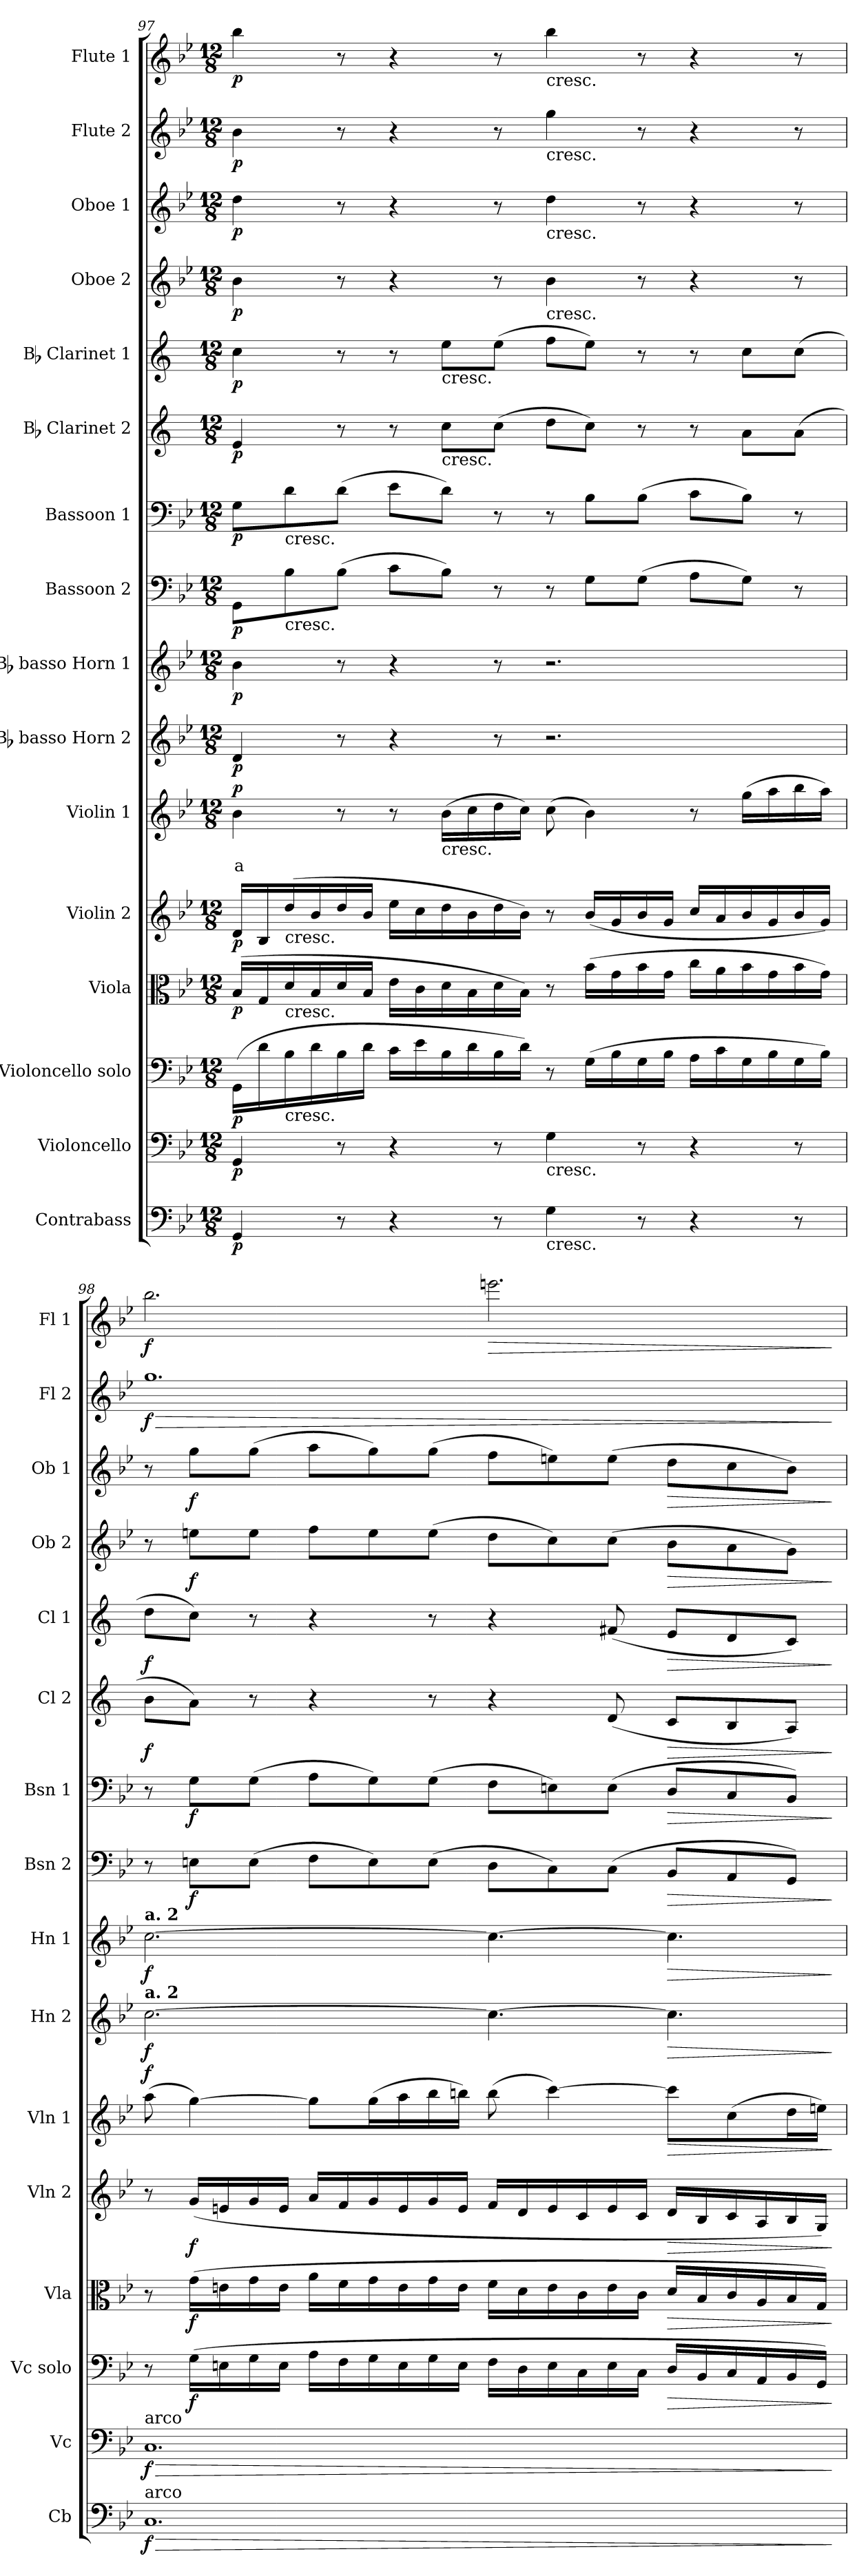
**kern	**dynam	**kern	**dynam	**kern	**dynam	**kern	**dynam	**kern	**dynam	**kern	**text	**dynam	**kern	**dynam	**kern	**dynam	**kern	**dynam	**kern	**dynam	**kern	**dynam	**kern	**dynam	**kern	**dynam	**kern	**dynam	**kern	**dynam	**kern	**dynam
*part16	*part16	*part15	*part15	*part14	*part14	*part13	*part13	*part12	*part12	*part11	*part11	*part11	*part10	*part10	*part9	*part9	*part8	*part8	*part7	*part7	*part6	*part6	*part5	*part5	*part4	*part4	*part3	*part3	*part2	*part2	*part1	*part1
*staff16	*staff16	*staff15	*staff15	*staff14	*staff14	*staff13	*staff13	*staff12	*staff12	*staff11	*staff11	*staff11	*staff10	*staff10	*staff9	*staff9	*staff8	*staff8	*staff7	*staff7	*staff6	*staff6	*staff5	*staff5	*staff4	*staff4	*staff3	*staff3	*staff2	*staff2	*staff1	*staff1
*I"Contrabass	*	*I"Violoncello	*	*I"Violoncello solo	*	*I"Viola	*	*I"Violin 2	*	*I"Violin 1	*	*	*I"Bb basso Horn 2	*	*I"Bb basso Horn 1	*	*I"Bassoon 2	*	*I"Bassoon 1	*	*I"Bb Clarinet 2	*	*I"Bb Clarinet 1	*	*I"Oboe 2	*	*I"Oboe 1	*	*I"Flute 2	*	*I"Flute 1	*
*I'Cb	*	*I'Vc	*	*I'Vc solo	*	*I'Vla	*	*I'Vln 2	*	*I'Vln 1	*	*	*I'Hn 2	*	*I'Hn 1	*	*I'Bsn 2	*	*I'Bsn 1	*	*I'Cl 2	*	*I'Cl 1	*	*I'Ob 2	*	*I'Ob 1	*	*I'Fl 2	*	*I'Fl 1	*
*clefF4	*	*clefF4	*	*clefF4	*	*clefC3	*	*clefG2	*	*clefG2	*	*	*clefG2	*	*clefG2	*	*clefF4	*	*clefF4	*	*clefG2	*	*clefG2	*	*clefG2	*	*clefG2	*	*clefG2	*	*clefG2	*
*ITrd7c12	*	*	*	*	*	*	*	*	*	*	*	*	*ITrd8c14	*	*ITrd8c14	*	*	*	*	*	*ITrd1c2	*	*ITrd1c2	*	*	*	*	*	*	*	*	*
*k[b-e-]	*	*k[b-e-]	*	*k[b-e-]	*	*k[b-e-]	*	*k[b-e-]	*	*k[b-e-]	*	*	*k[b-e-]	*	*k[b-e-]	*	*k[b-e-]	*	*k[b-e-]	*	*k[b-e-]	*	*k[b-e-]	*	*k[b-e-]	*	*k[b-e-]	*	*k[b-e-]	*	*k[b-e-]	*
*M12/8	*	*M12/8	*	*M12/8	*	*M12/8	*	*M12/8	*	*M12/8	*	*	*M12/8	*	*M12/8	*	*M12/8	*	*M12/8	*	*M12/8	*	*M12/8	*	*M12/8	*	*M12/8	*	*M12/8	*	*M12/8	*
=97	=97	=97	=97	=97	=97	=97	=97	=97	=97	=97	=97	=97	=97	=97	=97	=97	=97	=97	=97	=97	=97	=97	=97	=97	=97	=97	=97	=97	=97	=97	=97	=97
!	!LO:DY:b	!	!LO:DY:b	!	!LO:DY:b	!	!LO:DY:b	!	!LO:DY:b	!	!LO:LY:b:color=#FF0000	!LO:DY:b	!	!LO:DY:b	!	!LO:DY:b	!	!LO:DY:b	!	!LO:DY:b	!	!LO:DY:b	!	!LO:DY:b	!	!LO:DY:b	!	!LO:DY:b	!	!LO:DY:b	!	!LO:DY:b
4GGG/	p	4GG/	p	(16GG\LL	p	(16B-/LL	p	16d/LL	p	4b-\	a	p	4D/	p	4B-\	p	8GG\L	p	8G\L	p	4d/	p	4b-\	p	4b-\	p	4dd\	p	4b-\	p	4bb-\	p
.	.	.	.	16d\	.	16G/	.	16B-/	.	.	.	.	.	.	.	.	.	.	.	.	.	.	.	.	.	.	.	.	.	.	.	.
!	!	!	!	!	!	!	!	!	!	!	!	!	!	!	!	!	!	!	!LO:TX:b:t=cresc.	!	!	!	!	!	!	!	!	!	!	!	!	!
!	!	!	!	!	!	!	!	!	!	!	!	!	!	!	!	!	!LO:TX:b:t=cresc.	!	!	!	!	!	!	!	!	!	!	!	!	!	!	!
!	!	!	!	!	!	!	!	!LO:TX:b:t=cresc.	!	!	!	!	!	!	!	!	!	!	!	!	!	!	!	!	!	!	!	!	!	!	!	!
!	!	!	!	!	!	!LO:TX:b:t=cresc.	!	!	!	!	!	!	!	!	!	!	!	!	!	!	!	!	!	!	!	!	!	!	!	!	!	!
!	!	!	!	!LO:TX:b:t=cresc.	!	!	!	!	!	!	!	!	!	!	!	!	!	!	!	!	!	!	!	!	!	!	!	!	!	!	!	!
.	.	.	.	16B-\	.	16d/	.	(16dd/	.	.	.	.	.	.	.	.	8B-\	.	8d\	.	.	.	.	.	.	.	.	.	.	.	.	.
.	.	.	.	16d\	.	16B-/	.	16b-/	.	.	.	.	.	.	.	.	.	.	.	.	.	.	.	.	.	.	.	.	.	.	.	.
8r	.	8r	.	16B-\	.	16d/	.	16dd/	.	8r	.	.	8r	.	8r	.	(8B-\J	.	(8d\J	.	8r	.	8r	.	8r	.	8r	.	8r	.	8r	.
.	.	.	.	16d\JJ	.	16B-/JJ	.	16b-/JJ	.	.	.	.	.	.	.	.	.	.	.	.	.	.	.	.	.	.	.	.	.	.	.	.
4r	.	4r	.	16c\LL	.	16e-\LL	.	16ee-\LL	.	8r	.	.	4r	.	4r	.	8c\L	.	8e-\L	.	8r	.	8r	.	4r	.	4r	.	4r	.	4r	.
.	.	.	.	16e-\	.	16c\	.	16cc\	.	.	.	.	.	.	.	.	.	.	.	.	.	.	.	.	.	.	.	.	.	.	.	.
!	!	!	!	!	!	!	!	!	!	!	!	!	!	!	!	!	!	!	!	!	!	!	!LO:TX:b:t=cresc.	!	!	!	!	!	!	!	!	!
!	!	!	!	!	!	!	!	!	!	!	!	!	!	!	!	!	!	!	!	!	!LO:TX:b:t=cresc.	!	!	!	!	!	!	!	!	!	!	!
!	!	!	!	!	!	!	!	!	!	!LO:TX:b:t=cresc.	!	!	!	!	!	!	!	!	!	!	!	!	!	!	!	!	!	!	!	!	!	!
.	.	.	.	16B-\	.	16d\	.	16dd\	.	(16b-\LL	.	.	.	.	.	.	8B-\J)	.	8d\J)	.	8b-\L	.	8dd\L	.	.	.	.	.	.	.	.	.
.	.	.	.	16d\	.	16B-\	.	16b-\	.	16cc\	.	.	.	.	.	.	.	.	.	.	.	.	.	.	.	.	.	.	.	.	.	.
8r	.	8r	.	16B-\	.	16d\	.	16dd\	.	16dd\	.	.	8r	.	8r	.	8r	.	8r	.	(8b-\J	.	(8dd\J	.	8r	.	8r	.	8r	.	8r	.
.	.	.	.	16d\JJ)	.	16B-\JJ)	.	16b-\JJ)	.	16cc\JJ)	.	.	.	.	.	.	.	.	.	.	.	.	.	.	.	.	.	.	.	.	.	.
!	!	!	!	!	!	!	!	!	!	!	!	!	!	!	!	!	!	!	!	!	!	!	!	!	!	!	!	!	!	!	!LO:TX:b:t=cresc.	!
!	!	!	!	!	!	!	!	!	!	!	!	!	!	!	!	!	!	!	!	!	!	!	!	!	!	!	!	!	!LO:TX:b:t=cresc.	!	!	!
!	!	!	!	!	!	!	!	!	!	!	!	!	!	!	!	!	!	!	!	!	!	!	!	!	!	!	!LO:TX:b:t=cresc.	!	!	!	!	!
!	!	!	!	!	!	!	!	!	!	!	!	!	!	!	!	!	!	!	!	!	!	!	!	!	!LO:TX:b:t=cresc.	!	!	!	!	!	!	!
!	!	!LO:TX:b:t=cresc.	!	!	!	!	!	!	!	!	!	!	!	!	!	!	!	!	!	!	!	!	!	!	!	!	!	!	!	!	!	!
!LO:TX:b:t=cresc.	!	!	!	!	!	!	!	!	!	!	!	!	!	!	!	!	!	!	!	!	!	!	!	!	!	!	!	!	!	!	!	!
4GG\	.	4G\	.	8r	.	8r	.	8r	.	(8cc\	.	.	2.r	.	2.r	.	8r	.	8r	.	8cc\L	.	8ee-\L	.	4b-\	.	4dd\	.	4gg\	.	4bb-\	.
.	.	.	.	(16G\LL	.	(16b-\LL	.	(16b-/LL	.	4b-\)	.	.	.	.	.	.	8G\L	.	8B-\L	.	8b-\J)	.	8dd\J)	.	.	.	.	.	.	.	.	.
.	.	.	.	16B-\	.	16g\	.	16g/	.	.	.	.	.	.	.	.	.	.	.	.	.	.	.	.	.	.	.	.	.	.	.	.
8r	.	8r	.	16G\	.	16b-\	.	16b-/	.	.	.	.	.	.	.	.	(8G\J	.	(8B-\J	.	8r	.	8r	.	8r	.	8r	.	8r	.	8r	.
.	.	.	.	16B-\JJ	.	16g\JJ	.	16g/JJ	.	.	.	.	.	.	.	.	.	.	.	.	.	.	.	.	.	.	.	.	.	.	.	.
4r	.	4r	.	16A\LL	.	16cc\LL	.	16cc/LL	.	8r	.	.	.	.	.	.	8A\L	.	8c\L	.	8r	.	8r	.	4r	.	4r	.	4r	.	4r	.
.	.	.	.	16c\	.	16a\	.	16a/	.	.	.	.	.	.	.	.	.	.	.	.	.	.	.	.	.	.	.	.	.	.	.	.
.	.	.	.	16G\	.	16b-\	.	16b-/	.	(16gg\LL	.	.	.	.	.	.	8G\J)	.	8B-\J)	.	8g\L	.	8b-\L	.	.	.	.	.	.	.	.	.
.	.	.	.	16B-\	.	16g\	.	16g/	.	16aa\	.	.	.	.	.	.	.	.	.	.	.	.	.	.	.	.	.	.	.	.	.	.
8r	.	8r	.	16G\	.	16b-\	.	16b-/	.	16bb-\	.	.	.	.	.	.	8r	.	8r	.	(8g\J	.	(8b-\J	.	8r	.	8r	.	8r	.	8r	.
.	.	.	.	16B-\JJ)	.	16g\JJ)	.	16g/JJ)	.	16aa\JJ)	.	.	.	.	.	.	.	.	.	.	.	.	.	.	.	.	.	.	.	.	.	.
!!LO:PB:g=z
=98	=98	=98	=98	=98	=98	=98	=98	=98	=98	=98	=98	=98	=98	=98	=98	=98	=98	=98	=98	=98	=98	=98	=98	=98	=98	=98	=98	=98	=98	=98	=98	=98
!	!	!	!	!	!	!	!	!	!	!	!	!	!	!	!LO:TX:a:B:t=a. 2	!	!	!	!	!	!	!	!	!	!	!	!	!	!	!	!	!
!	!	!	!	!	!	!	!	!	!	!	!	!	!LO:TX:a:B:t=a. 2	!	!	!	!	!	!	!	!	!	!	!	!	!	!	!	!	!	!	!
!	!	!LO:TX:a:t=arco	!	!	!	!	!	!	!	!	!	!	!	!	!	!	!	!	!	!	!	!	!	!	!	!	!	!	!	!	!	!
!LO:TX:a:t=arco	!	!	!	!	!	!	!	!	!	!	!	!	!	!	!	!	!	!	!	!	!	!	!	!	!	!	!	!	!	!	!	!
!	!LO:HP:b	!	!LO:HP:b	!	!	!	!	!	!	!	!	!	!	!	!	!	!	!	!	!	!	!	!	!	!	!	!	!	!	!LO:HP:b	!	!
!	!LO:DY:n=1:b	!	!LO:DY:n=1:b	!	!	!	!	!	!	!	!	!LO:DY:b	!	!LO:DY:b	!	!LO:DY:b	!	!	!	!	!	!LO:DY:b	!	!LO:DY:b	!	!	!	!	!	!LO:DY:n=1:b	!	!LO:DY:b
1.CC	> f	1.C	> f	8r	.	8r	.	8r	.	(8aa\	.	f	[2.c\	f	[2.c\	f	8r	.	8r	.	8a\L	f	8cc\L	f	8r	.	8r	.	1.gg	> f	2.bb-\	f
!	!	!	!	!	!LO:DY:b	!	!LO:DY:b	!	!LO:DY:b	!	!	!	!	!	!	!	!	!LO:DY:b	!	!LO:DY:b	!	!	!	!	!	!LO:DY:b	!	!LO:DY:b	!	!	!	!
.	.	.	.	(16G\LL	f	(16g\LL	f	(16g/LL	f	[4gg\)	.	.	.	.	.	.	8En\L	f	8G\L	f	8g\J)	.	8b-\J)	.	8een\L	f	8gg\L	f	.	.	.	.
.	.	.	.	16En\	.	16en\	.	16en/	.	.	.	.	.	.	.	.	.	.	.	.	.	.	.	.	.	.	.	.	.	.	.	.
.	.	.	.	16G\	.	16g\	.	16g/	.	.	.	.	.	.	.	.	(8E\J	.	(8G\J	.	8r	.	8r	.	8ee\J	.	(8gg\J	.	.	.	.	.
.	.	.	.	16E\JJ	.	16e\JJ	.	16e/JJ	.	.	.	.	.	.	.	.	.	.	.	.	.	.	.	.	.	.	.	.	.	.	.	.
.	.	.	.	16A\LL	.	16a\LL	.	16a/LL	.	8gg\L]	.	.	.	.	.	.	8F\L	.	8A\L	.	4r	.	4r	.	8ff\L	.	8aa\L	.	.	.	.	.
.	.	.	.	16F\	.	16f\	.	16f/	.	.	.	.	.	.	.	.	.	.	.	.	.	.	.	.	.	.	.	.	.	.	.	.
.	.	.	.	16G\	.	16g\	.	16g/	.	(16gg\L	.	.	.	.	.	.	8E\)	.	8G\)	.	.	.	.	.	8ee\	.	8gg\)	.	.	.	.	.
.	.	.	.	16E\	.	16e\	.	16e/	.	16aa\	.	.	.	.	.	.	.	.	.	.	.	.	.	.	.	.	.	.	.	.	.	.
.	.	.	.	16G\	.	16g\	.	16g/	.	16bb-\	.	.	.	.	.	.	(8E\J	.	(8G\J	.	8r	.	8r	.	(8ee\J	.	(8gg\J	.	.	.	.	.
.	.	.	.	16E\JJ	.	16e\JJ	.	16e/JJ	.	16bbn\JJ)	.	.	.	.	.	.	.	.	.	.	.	.	.	.	.	.	.	.	.	.	.	.
!	!	!	!	!	!	!	!	!	!	!	!	!	!	!	!	!	!	!	!	!	!	!	!	!	!	!	!	!	!	!	!	!LO:HP:b
.	.	.	.	16F\LL	.	16f\LL	.	16f/LL	.	(8bb\	.	.	4.c\_	.	4.c\_	.	8D\L	.	8F\L	.	4r	.	4r	.	8dd\L	.	8ff\L	.	.	.	2.eeen\	>
.	.	.	.	16D\	.	16d\	.	16d/	.	.	.	.	.	.	.	.	.	.	.	.	.	.	.	.	.	.	.	.	.	.	.	.
.	.	.	.	16E\	.	16e\	.	16e/	.	[4ccc\)	.	.	.	.	.	.	8C\)	.	8En\)	.	.	.	.	.	8cc\)	.	8een\)	.	.	.	.	.
.	.	.	.	16C\	.	16c\	.	16c/	.	.	.	.	.	.	.	.	.	.	.	.	.	.	.	.	.	.	.	.	.	.	.	.
.	.	.	.	16E\	.	16e\	.	16e/	.	.	.	.	.	.	.	.	(8C\J	.	(8E\J	.	(8c/	.	(8en/	.	(8cc\J	.	(8ee\J	.	.	.	.	.
.	.	.	.	16C\JJ	.	16c\JJ	.	16c/JJ	.	.	.	.	.	.	.	.	.	.	.	.	.	.	.	.	.	.	.	.	.	.	.	.
!	!	!	!	!	!LO:HP:b	!	!LO:HP:b	!	!LO:HP:b	!	!	!LO:HP:b	!	!LO:HP:b	!	!LO:HP:b	!	!LO:HP:b	!	!LO:HP:b	!	!LO:HP:b	!	!LO:HP:b	!	!LO:HP:b	!	!LO:HP:b	!	!	!	!
.	.	.	.	16D/LL	>	16d/LL	>	16d/LL	>	8ccc\L]	.	>	4.c\]	>	4.c\]	>	8BB-/L	>	8D/L	>	8B-/L	>	8d/L	>	8b-\L	>	8dd\L	>	.	.	.	.
.	.	.	.	16BB-/	.	16B-/	.	16B-/	.	.	.	.	.	.	.	.	.	.	.	.	.	.	.	.	.	.	.	.	.	.	.	.
.	.	.	.	16C/	.	16c/	.	16c/	.	(8cc\	.	.	.	.	.	.	8AA/	.	8C/	.	8A/	.	8c/	.	8a\	.	8cc\	.	.	.	.	.
.	.	.	.	16AA/	.	16A/	.	16A/	.	.	.	.	.	.	.	.	.	.	.	.	.	.	.	.	.	.	.	.	.	.	.	.
.	.	.	.	16BB-/	.	16B-/	.	16B-/	.	16dd\L	.	.	.	.	.	.	8GG/J)	.	8BB-/J)	.	8G/J)	.	8B-/J)	.	8g\J)	.	8b-\J)	.	.	.	.	.
.	.	.	.	16GG/JJ)	.	16G/JJ)	.	16G/JJ)	.	16een\JJ)	.	.	.	.	.	.	.	.	.	.	.	.	.	.	.	.	.	.	.	.	.	.
.	]	.	]	.	]	.	]	.	]	.	.	]	.	]	.	]	.	]	.	]	.	]	.	]	.	]	.	]	.	]	.	]
=	=	=	=	=	=	=	=	=	=	=	=	=	=	=	=	=	=	=	=	=	=	=	=	=	=	=	=	=	=	=	=	=
*-	*-	*-	*-	*-	*-	*-	*-	*-	*-	*-	*-	*-	*-	*-	*-	*-	*-	*-	*-	*-	*-	*-	*-	*-	*-	*-	*-	*-	*-	*-	*-	*-
